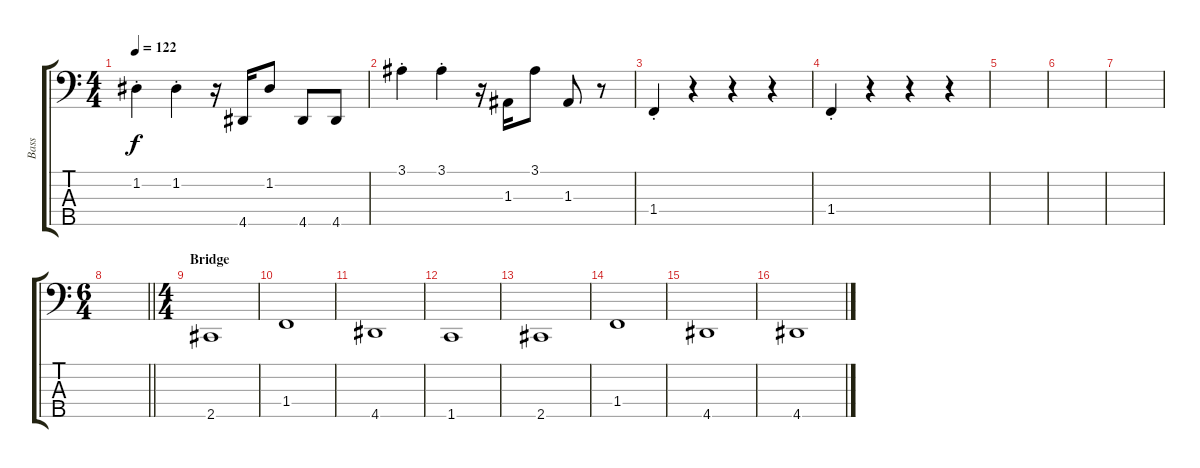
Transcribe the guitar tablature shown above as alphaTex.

\track ("Bass" "Bass") {instrument electricbassfinger}
\staff {score tabs}
\tuning (G2 D2 A1 E1 B0) {hide}
\ts (4 4)
\tempo 122
\clef f4
\ks c
1.2{st}.4{dy f} 1.2{st}.4 r.16 4.5.16 1.2.8 4.5.8 4.5.8 |
3.1{st}.4 3.1{st}.4 r.16 1.3.16 3.1.8 1.3.8 r.8 |
1.4{st}.4 r.4 r.4 r.4 |
1.4{st}.4 r.4 r.4 r.4 |
|
|
|
\ts (6 4)
\barLineRight lightlight
|
\ts (4 4)
\section ("" "Bridge")
2.5.1 |
1.4.1 |
4.5.1 |
1.5.1 |
2.5.1 |
1.4.1 |
4.5.1 |
4.5.1
